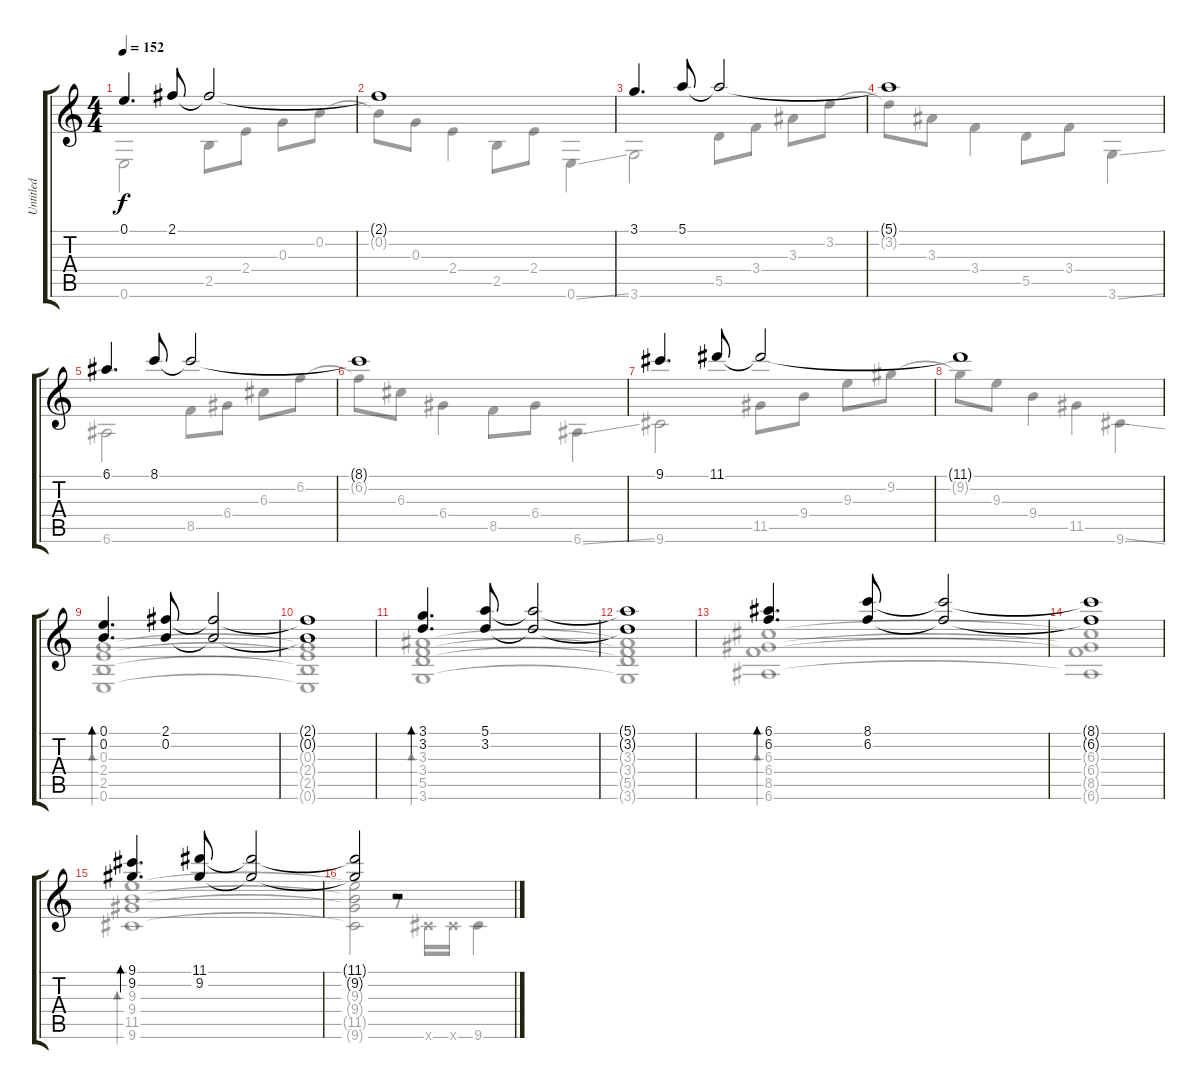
\track ("Untitled" "Untitled") {instrument acousticguitarnylon}
\staff {score tabs}
\tuning (E4 B3 G3 D3 A2 E2) {hide}
\voice
\ts (4 4)
\tempo 152
\clef g2
\ks c
0.1.4{d dy f} 2.1.8 2.1{t}.2 |
2.1{t}.1 |
3.1.4{d} 5.1.8 5.1{t}.2 |
5.1{t}.1 |
6.1.4{d} 8.1.8 8.1{t}.2 |
8.1{t}.1 |
9.1.4{d} 11.1.8 11.1{t}.2 |
11.1{t}.1 |
(0.1 0.2).4{d bd 120} (2.1 0.2).8 (2.1{t} 0.2{t}).2 |
(2.1{t} 0.2{t}).1 |
(3.1 3.2).4{d bd 120} (5.1 3.2).8 (5.1{t} 3.2{t}).2 |
(5.1{t} 3.2{t}).1 |
(6.1 6.2).4{d bd 120} (8.1 6.2).8 (8.1{t} 6.2{t}).2 |
(8.1{t} 6.2{t}).1 |
(9.1 9.2).4{d bd 120} (11.1 9.2).8 (11.1{t} 9.2{t}).2 |
(11.1{t} 9.2{t}).2 r.2
\voice
\clef g2
\ottava regular
\simile none
\ks c
0.6.2{dy f} 2.5.8 2.4.8 0.3.8 0.2.8 |
0.2{t}.8 0.3.8 2.4.4 2.5.8 2.4.8 0.6{ss}.4 |
3.6.2 5.5.8 3.4.8 3.3.8 3.2.8 |
3.2{t}.8 3.3.8 3.4.4 5.5.8 3.4.8 3.6{ss}.4 |
6.6.2 8.5.8 6.4.8 6.3.8 6.2.8 |
6.2{t}.8 6.3.8 6.4.4 8.5.8 6.4.8 6.6{ss}.4 |
9.6.2 11.5.8 9.4.8 9.3.8 9.2.8 |
9.2{t}.8 9.3.8 9.4.4 11.5.4 9.6{ss}.4 |
(0.3 2.4 2.5 0.6).1{bd 120} |
(0.3{t} 2.4{t} 2.5{t} 0.6{t}).1 |
(3.3 3.4 5.5 3.6).1{bd 120} |
(3.3{t} 3.4{t} 5.5{t} 3.6{t}).1 |
(6.3 6.4 8.5 6.6).1{bd 120} |
(6.3{t} 6.4{t} 8.5{t} 6.6{t}).1 |
(9.3 9.4 11.5 9.6).1{bd 120} |
(9.3{t} 9.4{t} 11.5{t} 9.6{t}).2 r.8 9.6{x}.16 9.6{x}.16 9.6.4
